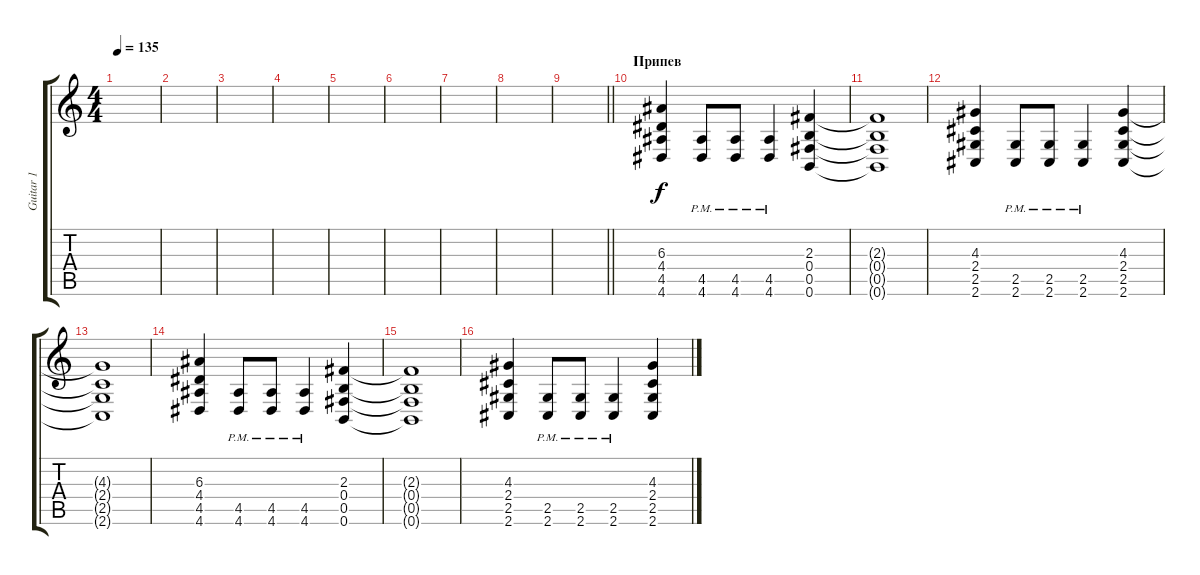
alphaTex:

\track ("Guitar 1" "Guitar 1") {instrument distortionguitar}
\staff {score tabs}
\tuning (Db4 Ab3 E3 B2 Gb2 B1) {hide}
\ts (4 4)
\tempo 135
\clef g2
\ks c
|
|
|
|
|
|
|
|
\barLineRight lightlight
|
\section ("" "Припев")
(6.3 4.4 4.5 4.6).4 (4.5{pm} 4.6{pm}).8 (4.5{pm} 4.6{pm}).8 (4.5{pm} 4.6{pm}).4 (2.3 0.4 0.5 0.6).4 |
(2.3{t} 0.4{t} 0.5{t} 0.6{t}).1 |
(4.3 2.4 2.5 2.6).4 (2.5{pm} 2.6{pm}).8 (2.5{pm} 2.6{pm}).8 (2.5{pm} 2.6{pm}).4 (4.3 2.4 2.5 2.6).4 |
(4.3{t} 2.4{t} 2.5{t} 2.6{t}).1 |
(6.3 4.4 4.5 4.6).4 (4.5{pm} 4.6{pm}).8 (4.5{pm} 4.6{pm}).8 (4.5{pm} 4.6{pm}).4 (2.3 0.4 0.5 0.6).4 |
(2.3{t} 0.4{t} 0.5{t} 0.6{t}).1 |
(4.3 2.4 2.5 2.6).4 (2.5{pm} 2.6{pm}).8 (2.5{pm} 2.6{pm}).8 (2.5{pm} 2.6{pm}).4 (4.3 2.4 2.5 2.6).4
